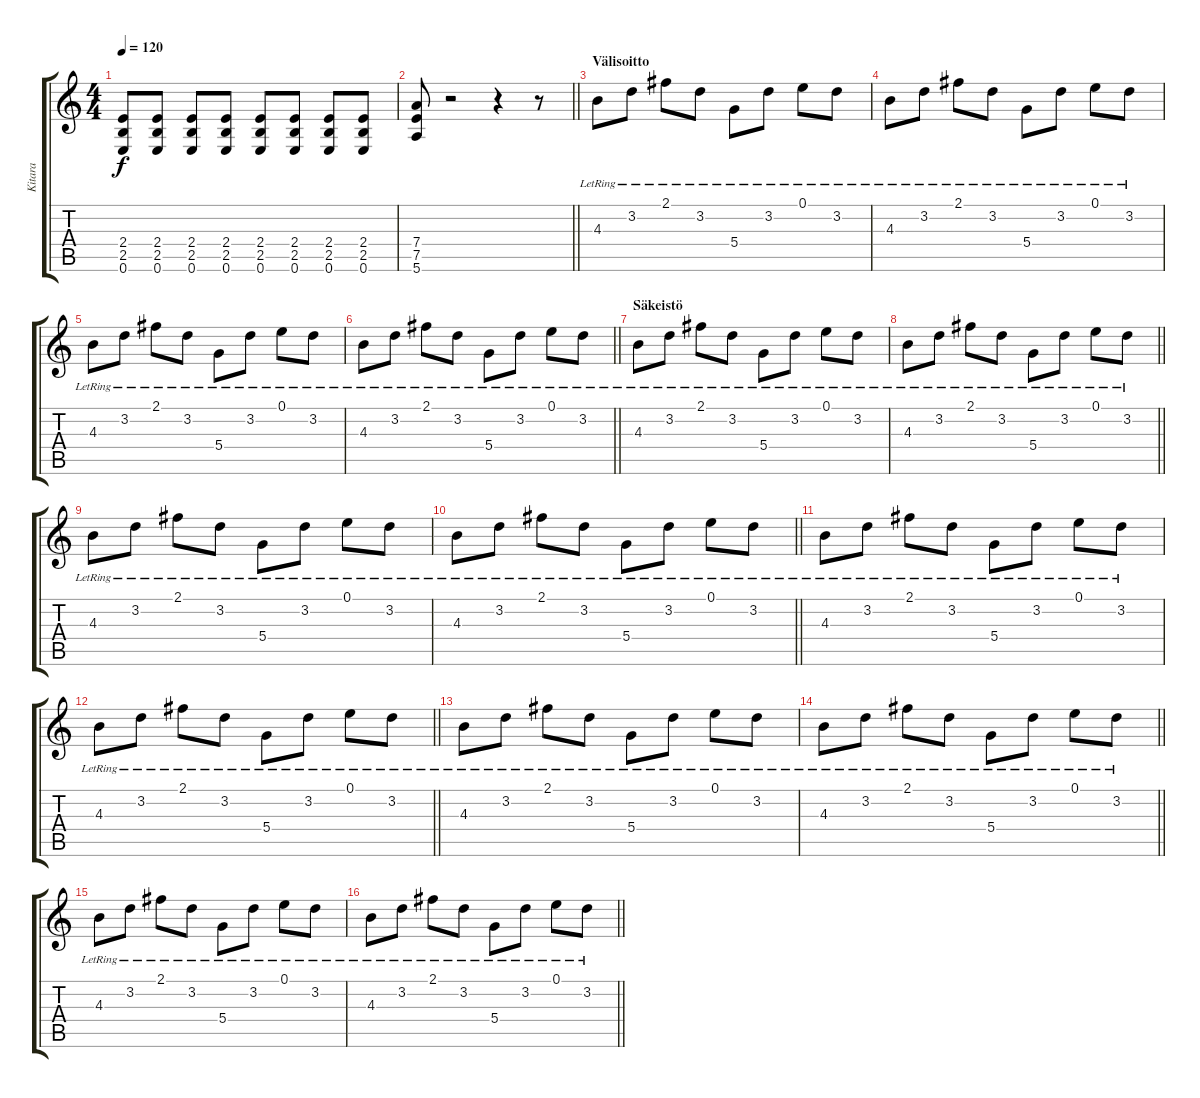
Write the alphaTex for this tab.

\track ("Kitara" "Kitara") {instrument acousticguitarsteel}
\staff {score tabs}
\tuning (E4 B3 G3 D3 A2 E2) {hide}
\ts (4 4)
\tempo 120
\clef g2
\ks c
(2.4 2.5 0.6).8{dy f instrument distortionguitar} (2.4 2.5 0.6).8 (2.4 2.5 0.6).8 (2.4 2.5 0.6).8 (2.4 2.5 0.6).8 (2.4 2.5 0.6).8 (2.4 2.5 0.6).8 (2.4 2.5 0.6).8 |
\barLineRight lightlight
(7.4 7.5 5.6).8 r.2 r.4 r.8 |
\section ("" "Välisoitto")
4.3{lr}.8{instrument acousticguitarsteel} 3.2{lr}.8 2.1{lr}.8 3.2{lr}.8 5.4{lr}.8 3.2{lr}.8 0.1{lr}.8 3.2{lr}.8 |
4.3{lr}.8 3.2{lr}.8 2.1{lr}.8 3.2{lr}.8 5.4{lr}.8 3.2{lr}.8 0.1{lr}.8 3.2{lr}.8 |
4.3{lr}.8{instrument acousticguitarsteel} 3.2{lr}.8 2.1{lr}.8 3.2{lr}.8 5.4{lr}.8 3.2{lr}.8 0.1{lr}.8 3.2{lr}.8 |
\barLineRight lightlight
4.3{lr}.8 3.2{lr}.8 2.1{lr}.8 3.2{lr}.8 5.4{lr}.8 3.2{lr}.8 0.1{lr}.8 3.2{lr}.8 |
\section ("" "Säkeistö")
4.3{lr}.8 3.2{lr}.8 2.1{lr}.8 3.2{lr}.8 5.4{lr}.8 3.2{lr}.8 0.1{lr}.8 3.2{lr}.8 |
\barLineRight lightlight
4.3{lr}.8 3.2{lr}.8 2.1{lr}.8 3.2{lr}.8 5.4{lr}.8 3.2{lr}.8 0.1{lr}.8 3.2{lr}.8 |
4.3{lr}.8 3.2{lr}.8 2.1{lr}.8 3.2{lr}.8 5.4{lr}.8 3.2{lr}.8 0.1{lr}.8 3.2{lr}.8 |
\barLineRight lightlight
4.3{lr}.8 3.2{lr}.8 2.1{lr}.8 3.2{lr}.8 5.4{lr}.8 3.2{lr}.8 0.1{lr}.8 3.2{lr}.8 |
4.3{lr}.8 3.2{lr}.8 2.1{lr}.8 3.2{lr}.8 5.4{lr}.8 3.2{lr}.8 0.1{lr}.8 3.2{lr}.8 |
\barLineRight lightlight
4.3{lr}.8 3.2{lr}.8 2.1{lr}.8 3.2{lr}.8 5.4{lr}.8 3.2{lr}.8 0.1{lr}.8 3.2{lr}.8 |
4.3{lr}.8 3.2{lr}.8 2.1{lr}.8 3.2{lr}.8 5.4{lr}.8 3.2{lr}.8 0.1{lr}.8 3.2{lr}.8 |
\barLineRight lightlight
4.3{lr}.8 3.2{lr}.8 2.1{lr}.8 3.2{lr}.8 5.4{lr}.8 3.2{lr}.8 0.1{lr}.8 3.2{lr}.8 |
4.3{lr}.8 3.2{lr}.8 2.1{lr}.8 3.2{lr}.8 5.4{lr}.8 3.2{lr}.8 0.1{lr}.8 3.2{lr}.8 |
\barLineRight lightlight
4.3{lr}.8 3.2{lr}.8 2.1{lr}.8 3.2{lr}.8 5.4{lr}.8 3.2{lr}.8 0.1{lr}.8 3.2{lr}.8
